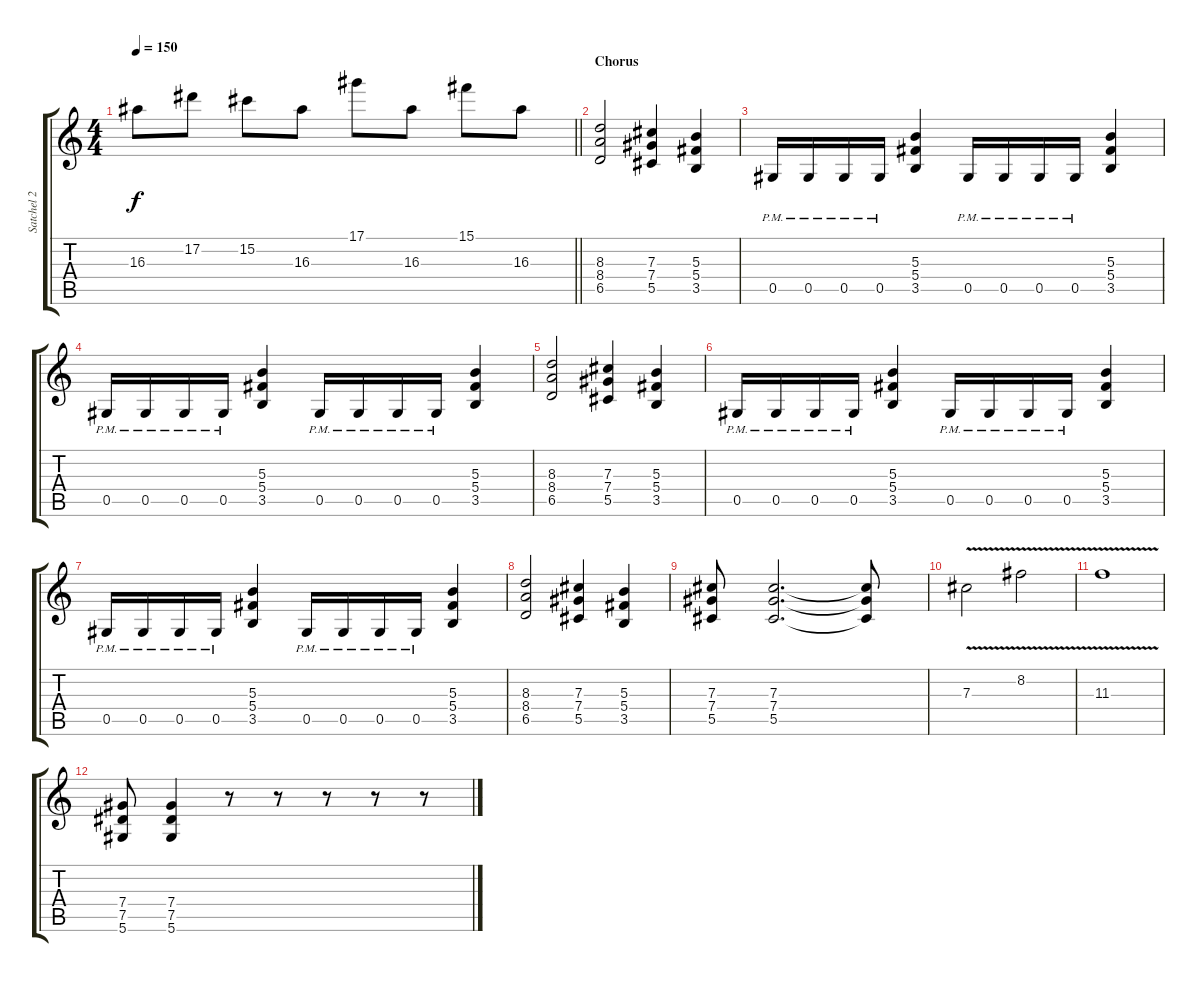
\track ("Satchel 2" "Satchel 2") {instrument distortionguitar}
\staff {score tabs}
\tuning (Eb4 Bb3 Gb3 Db3 Ab2 Eb2) {hide}
\ts (4 4)
\tempo 150
\clef g2
\barLineRight lightlight
\ks c
16.3.8{dy f} 17.2.8 15.2.8 16.3.8 17.1.8 16.3.8 15.1.8 16.3.8 |
\section ("" "Chorus")
(8.3 8.4 6.5).2 (7.3 7.4 5.5).4 (5.3 5.4 3.5).4 |
0.5{pm}.16 0.5{pm}.16 0.5{pm}.16 0.5{pm}.16 (5.3 5.4 3.5).4 0.5{pm}.16 0.5{pm}.16 0.5{pm}.16 0.5{pm}.16 (5.3 5.4 3.5).4 |
0.5{pm}.16 0.5{pm}.16 0.5{pm}.16 0.5{pm}.16 (5.3 5.4 3.5).4 0.5{pm}.16 0.5{pm}.16 0.5{pm}.16 0.5{pm}.16 (5.3 5.4 3.5).4 |
(8.3 8.4 6.5).2 (7.3 7.4 5.5).4 (5.3 5.4 3.5).4 |
0.5{pm}.16 0.5{pm}.16 0.5{pm}.16 0.5{pm}.16 (5.3 5.4 3.5).4 0.5{pm}.16 0.5{pm}.16 0.5{pm}.16 0.5{pm}.16 (5.3 5.4 3.5).4 |
0.5{pm}.16 0.5{pm}.16 0.5{pm}.16 0.5{pm}.16 (5.3 5.4 3.5).4 0.5{pm}.16 0.5{pm}.16 0.5{pm}.16 0.5{pm}.16 (5.3 5.4 3.5).4 |
(8.3 8.4 6.5).2 (7.3 7.4 5.5).4 (5.3 5.4 3.5).4 |
(7.3 7.4 5.5).8 (7.3 7.4 5.5).2{d} (7.3{t} 7.4{t} 5.5{t}).8 |
7.3{v}.2 8.2{v}.2 |
11.3{v}.1 |
(7.4 7.5 5.6).8 (7.4 7.5 5.6).4 r.8 r.8 r.8 r.8 r.8
